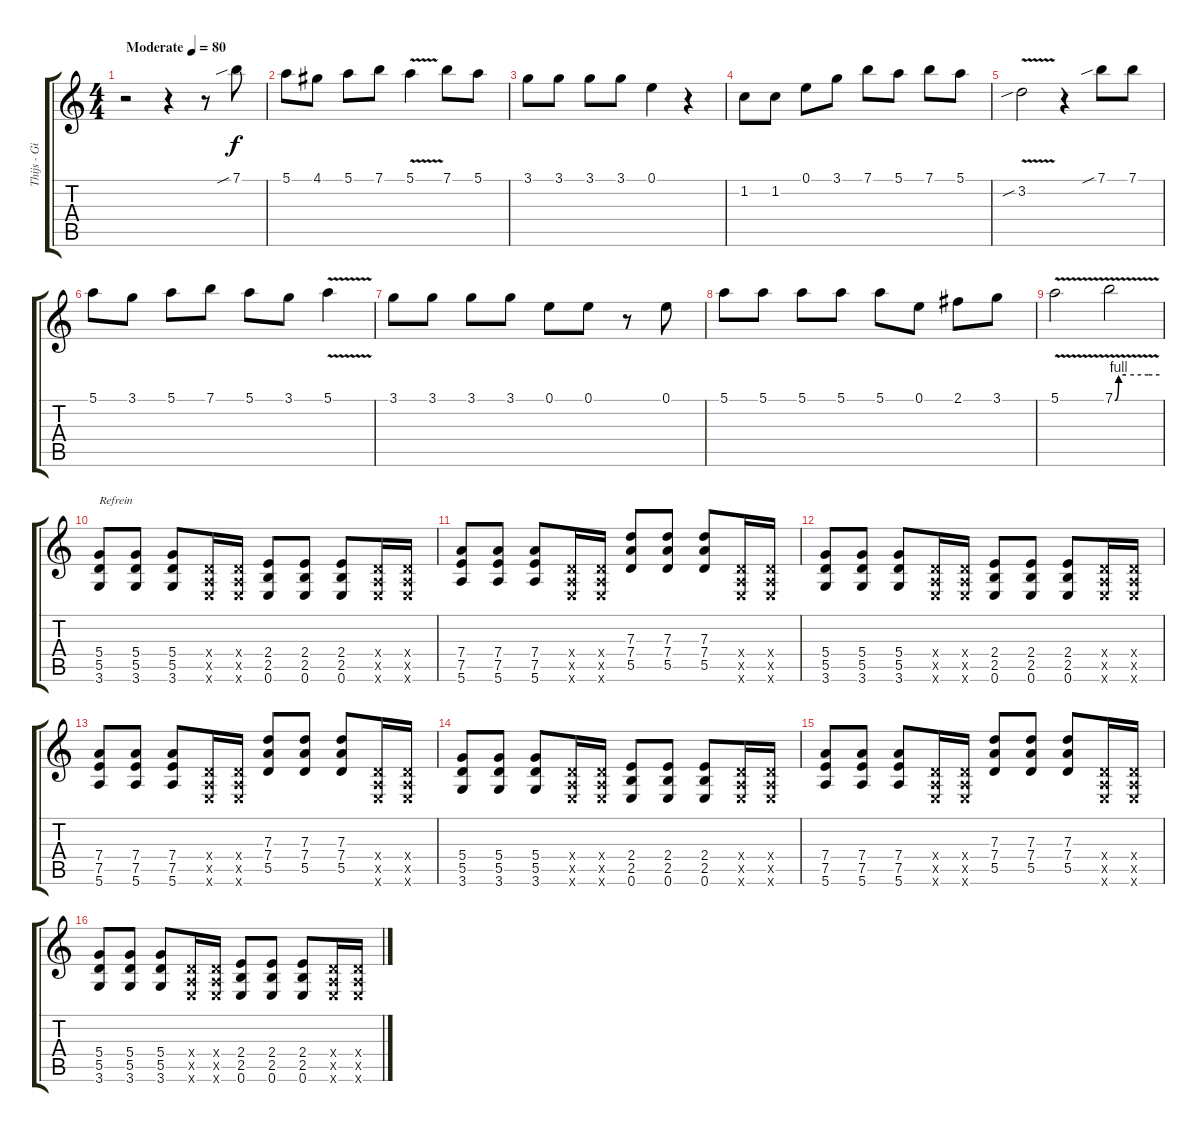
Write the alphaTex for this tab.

\track ("Thijs - Gitaar" "Thijs - Gi") {instrument distortionguitar}
\staff {score tabs}
\tuning (E4 B3 G3 D3 A2 E2) {hide}
\ts (4 4)
\tempo (80 "Moderate")
\clef g2
\ks c
r.2{dy f instrument distortionguitar} r.4 r.8 7.1{sib}.8 |
5.1.8 4.1.8 5.1.8 7.1.8 5.1{v}.4 7.1.8 5.1.8 |
3.1.8 3.1.8 3.1.8 3.1.8 0.1.4 r.4 |
1.2.8 1.2.8 0.1.8 3.1.8 7.1.8 5.1.8 7.1.8 5.1.8 |
3.2{v sib}.2 r.4 7.1{sib}.8 7.1.8 |
5.1.8 3.1.8 5.1.8 7.1.8 5.1.8 3.1.8 5.1{v}.4 |
3.1.8 3.1.8 3.1.8 3.1.8 0.1.8 0.1.8 r.8 0.1.8 |
5.1.8 5.1.8 5.1.8 5.1.8 5.1.8 0.1.8 2.1.8 3.1.8 |
5.1{v}.2 7.1{be (custom 0 0 5 4 15 4 45 4 60 4) v}.2 |
(5.4 5.5 3.6).8{txt "Refrein"} (5.4 5.5 3.6).8 (5.4 5.5 3.6).8 (0.4{x} 0.5{x} 0.6{x}).16 (0.4{x} 0.5{x} 0.6{x}).16 (2.4 2.5 0.6).8 (2.4 2.5 0.6).8 (2.4 2.5 0.6).8 (0.4{x} 0.5{x} 0.6{x}).16 (0.4{x} 0.5{x} 0.6{x}).16 |
(7.4 7.5 5.6).8 (7.4 7.5 5.6).8 (7.4 7.5 5.6).8 (0.4{x} 0.5{x} 0.6{x}).16 (0.4{x} 0.5{x} 0.6{x}).16 (7.3 7.4 5.5).8 (7.3 7.4 5.5).8 (7.3 7.4 5.5).8 (0.4{x} 0.5{x} 0.6{x}).16 (0.4{x} 0.5{x} 0.6{x}).16 |
(5.4 5.5 3.6).8 (5.4 5.5 3.6).8 (5.4 5.5 3.6).8 (0.4{x} 0.5{x} 0.6{x}).16 (0.4{x} 0.5{x} 0.6{x}).16 (2.4 2.5 0.6).8 (2.4 2.5 0.6).8 (2.4 2.5 0.6).8 (0.4{x} 0.5{x} 0.6{x}).16 (0.4{x} 0.5{x} 0.6{x}).16 |
(7.4 7.5 5.6).8 (7.4 7.5 5.6).8 (7.4 7.5 5.6).8 (0.4{x} 0.5{x} 0.6{x}).16 (0.4{x} 0.5{x} 0.6{x}).16 (7.3 7.4 5.5).8 (7.3 7.4 5.5).8 (7.3 7.4 5.5).8 (0.4{x} 0.5{x} 0.6{x}).16 (0.4{x} 0.5{x} 0.6{x}).16 |
(5.4 5.5 3.6).8 (5.4 5.5 3.6).8 (5.4 5.5 3.6).8 (0.4{x} 0.5{x} 0.6{x}).16 (0.4{x} 0.5{x} 0.6{x}).16 (2.4 2.5 0.6).8 (2.4 2.5 0.6).8 (2.4 2.5 0.6).8 (0.4{x} 0.5{x} 0.6{x}).16 (0.4{x} 0.5{x} 0.6{x}).16 |
(7.4 7.5 5.6).8 (7.4 7.5 5.6).8 (7.4 7.5 5.6).8 (0.4{x} 0.5{x} 0.6{x}).16 (0.4{x} 0.5{x} 0.6{x}).16 (7.3 7.4 5.5).8 (7.3 7.4 5.5).8 (7.3 7.4 5.5).8 (0.4{x} 0.5{x} 0.6{x}).16 (0.4{x} 0.5{x} 0.6{x}).16 |
(5.4 5.5 3.6).8 (5.4 5.5 3.6).8 (5.4 5.5 3.6).8 (0.4{x} 0.5{x} 0.6{x}).16 (0.4{x} 0.5{x} 0.6{x}).16 (2.4 2.5 0.6).8 (2.4 2.5 0.6).8 (2.4 2.5 0.6).8 (0.4{x} 0.5{x} 0.6{x}).16 (0.4{x} 0.5{x} 0.6{x}).16
